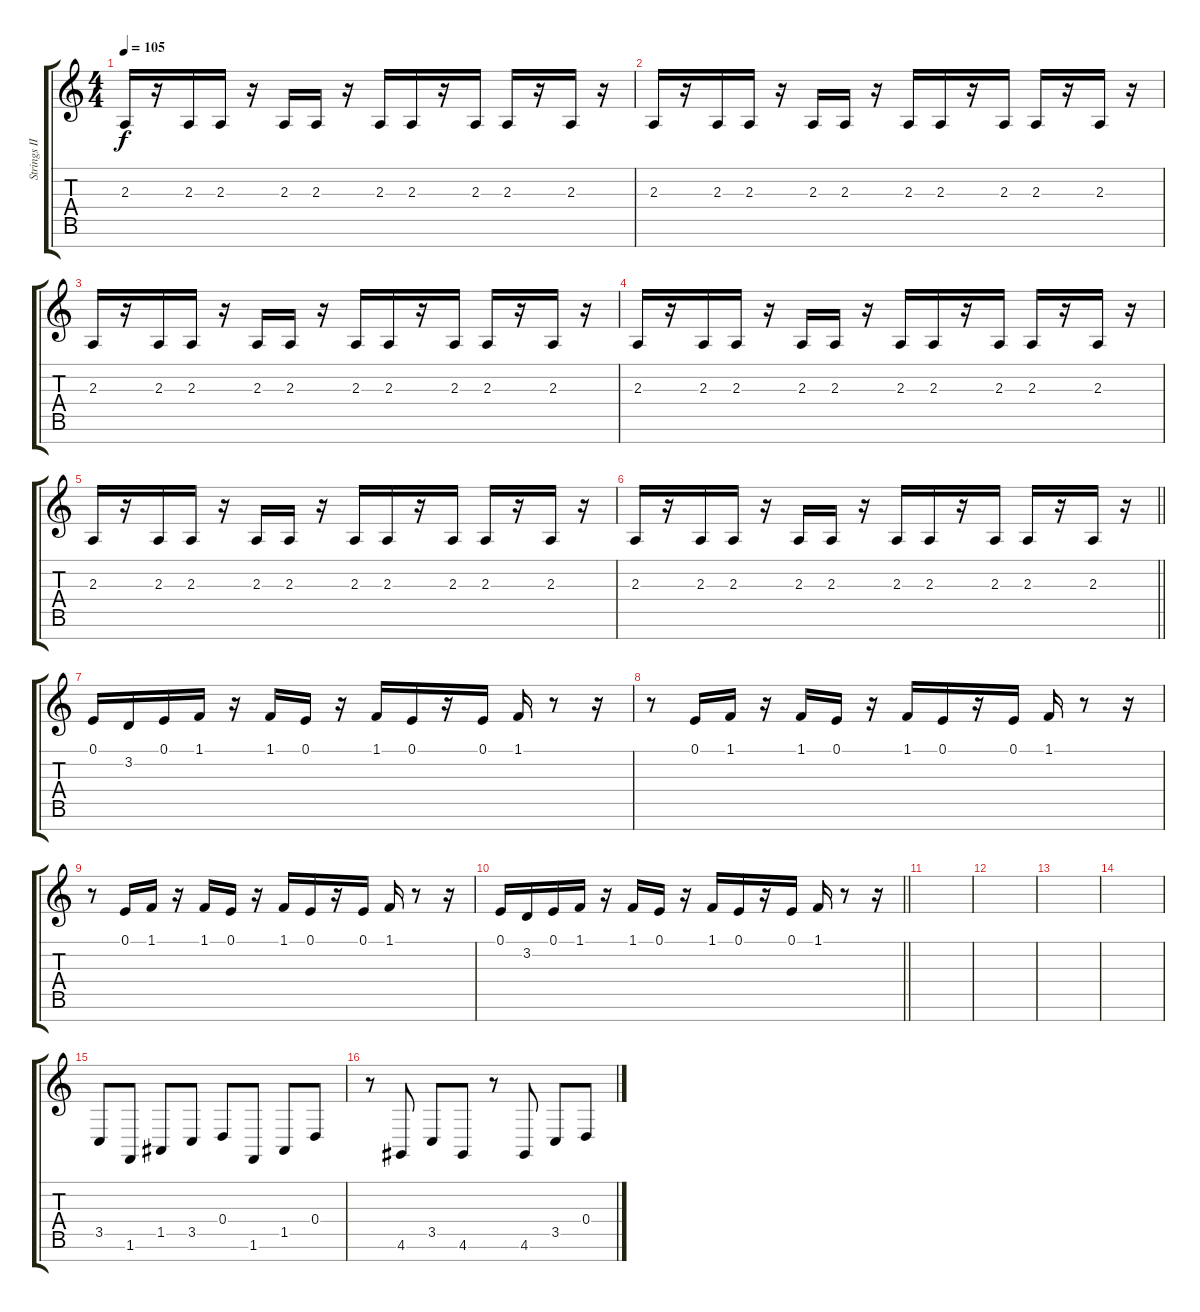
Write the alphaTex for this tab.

\track ("Strings III" "Strings II") {instrument stringensemble1}
\staff {score tabs}
\tuning (E4 B3 G3 D3 A2 E2 B1) {hide}
\ts (4 4)
\tempo 105
\clef g2
\ks c
2.3.16{dy f} r.16 2.3.16 2.3.16 r.16 2.3.16 2.3.16 r.16 2.3.16 2.3.16 r.16 2.3.16 2.3.16 r.16 2.3.16 r.16 |
2.3.16 r.16 2.3.16 2.3.16 r.16 2.3.16 2.3.16 r.16 2.3.16 2.3.16 r.16 2.3.16 2.3.16 r.16 2.3.16 r.16 |
2.3.16 r.16 2.3.16 2.3.16 r.16 2.3.16 2.3.16 r.16 2.3.16 2.3.16 r.16 2.3.16 2.3.16 r.16 2.3.16 r.16 |
2.3.16 r.16 2.3.16 2.3.16 r.16 2.3.16 2.3.16 r.16 2.3.16 2.3.16 r.16 2.3.16 2.3.16 r.16 2.3.16 r.16 |
2.3.16 r.16 2.3.16 2.3.16 r.16 2.3.16 2.3.16 r.16 2.3.16 2.3.16 r.16 2.3.16 2.3.16 r.16 2.3.16 r.16 |
\barLineRight lightlight
2.3.16 r.16 2.3.16 2.3.16 r.16 2.3.16 2.3.16 r.16 2.3.16 2.3.16 r.16 2.3.16 2.3.16 r.16 2.3.16 r.16 |
\section ("" "")
0.1.16{volume 13} 3.2.16 0.1.16 1.1.16 r.16 1.1.16 0.1.16 r.16 1.1.16 0.1.16 r.16 0.1.16 1.1.16 r.8 r.16 |
r.8 0.1.16 1.1.16 r.16 1.1.16 0.1.16 r.16 1.1.16 0.1.16 r.16 0.1.16 1.1.16 r.8 r.16 |
r.8 0.1.16 1.1.16 r.16 1.1.16 0.1.16 r.16 1.1.16 0.1.16 r.16 0.1.16 1.1.16 r.8 r.16 |
\barLineRight lightlight
0.1.16 3.2.16 0.1.16 1.1.16 r.16 1.1.16 0.1.16 r.16 1.1.16 0.1.16 r.16 0.1.16 1.1.16 r.8 r.16 |
\section ("" "")
|
|
|
|
3.5.8{instrument pizzicatostrings} 1.6.8 1.5.8 3.5.8 0.4.8 1.6.8 1.5.8 0.4.8 |
r.8 4.6.8 3.5.8 4.6.8 r.8 4.6.8 3.5.8 0.4.8
